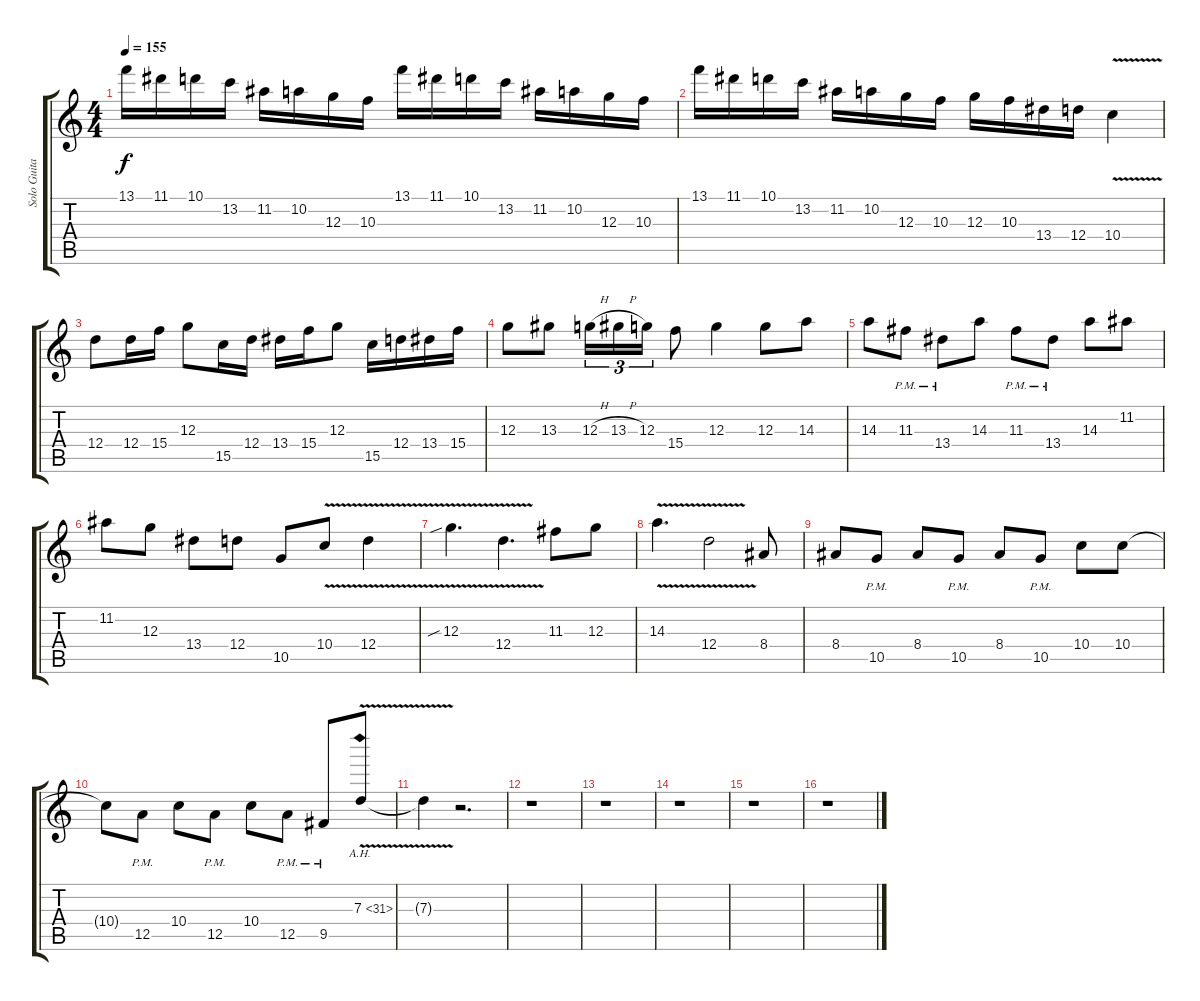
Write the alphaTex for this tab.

\track ("Solo Guitar" "Solo Guita") {instrument overdrivenguitar}
\staff {score tabs}
\tuning (E4 B3 G3 D3 A2 E2) {hide}
\ts (4 4)
\tempo 155
\clef g2
\ks c
13.1.16{dy f} 11.1.16 10.1.16 13.2.16 11.2.16 10.2.16 12.3.16 10.3.16 13.1.16 11.1.16 10.1.16 13.2.16 11.2.16 10.2.16 12.3.16 10.3.16 |
13.1.16 11.1.16 10.1.16 13.2.16 11.2.16 10.2.16 12.3.16 10.3.16 12.3.16 10.3.16 13.4.16 12.4.16 10.4{v}.4 |
12.4.8 12.4.16 15.4.16 12.3.8 15.5.16 12.4.16 13.4.16 15.4.16 12.3.8 15.5.16 12.4.16 13.4.16 15.4.16 |
12.3.8 13.3.8 12.3{h}.16{tu (3 2)} 13.3{h}.16{tu (3 2)} 12.3.16{tu (3 2)} 15.4.8 12.3.4 12.3.8 14.3.8 |
14.3.8 11.3{pm}.8 13.4{pm}.8 14.3.8 11.3{pm}.8 13.4{pm}.8 14.3.8 11.2.8 |
11.2.8 12.3.8 13.4.8 12.4.8 10.5.8 10.4{v}.8 12.4{v}.4 |
12.3{v sib}.4{d} 12.4{v}.4{d} 11.3.8 12.3.8 |
14.3{v}.4{d} 12.4{v}.2 8.4.8 |
8.4.8 10.5{pm}.8 8.4.8 10.5{pm}.8 8.4.8 10.5{pm}.8 10.4.8 10.4.8 |
10.4{t}.8 12.5{pm}.8 10.4.8 12.5{pm}.8 10.4.8 12.5{pm}.8 9.5{pm}.8 7.3{ah 24 v}.8 |
7.3{t}.4 r.2{d} |
r.1 |
r.1 |
r.1 |
r.1 |
r.1
